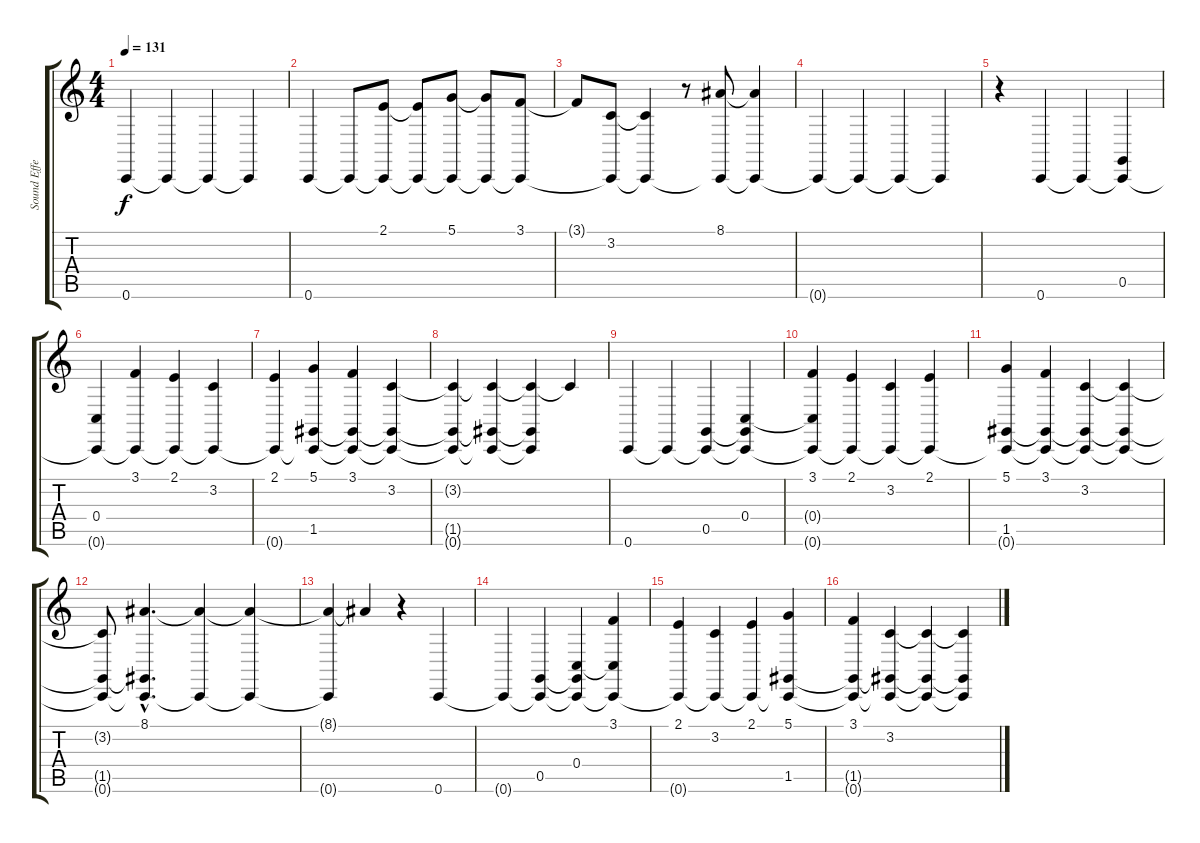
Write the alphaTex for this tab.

\track ("Sound Effects" "Sound Effe") {instrument acousticgrandpiano}
\staff {score tabs}
\tuning (D4 A3 F3 C3 G2 C2) {hide}
\ts (4 4)
\tempo 131
\clef g2
\ks c
0.6{t}.4{dy f} 0.6{t}.4 0.6{t}.4 0.6{t}.4 |
0.6.4 0.6{t}.8 (2.1 0.6{t}).8 (2.1{t} 0.6{t}).8 (5.1 0.6{t}).8 (5.1{t} 0.6{t}).8 (3.1 0.6{t}).8 |
3.1{t}.8 (3.2 0.6{t}).8 (3.2{t} 0.6{t}).4 r.8 (8.1 0.6{t}).8 (8.1{t} 0.6{t}).4 |
0.6{t}.4 0.6{t}.4 0.6{t}.4 0.6{t}.4 |
r.4 0.6.4 0.6{t}.4 (0.5 0.6{t}).4 |
(0.4 0.6{t}).4 (3.1 0.6{t}).4 (2.1 0.6{t}).4 (3.2 0.6{t}).4 |
(2.1 0.6{t}).4 (5.1 1.5 0.6{t}).4 (3.1 1.5{t} 0.6{t}).4 (3.2 1.5{t} 0.6{t}).4 |
(3.2{t} 1.5{t} 0.6{t}).4 (3.2{t} 1.5{t} 0.6{t}).4 (3.2{t} 1.5{t} 0.6{t}).4 3.2{t}.4 |
0.6.4 0.6{t}.4 (0.5 0.6{t}).4 (0.4 0.5{t} 0.6{t}).4 |
(3.1 0.4{t} 0.6{t}).4 (2.1 0.6{t}).4 (3.2 0.6{t}).4 (2.1 0.6{t}).4 |
(5.1 1.5 0.6{t}).4 (3.1 1.5{t} 0.6{t}).4 (3.2 1.5{t} 0.6{t}).4 (3.2{t} 1.5{t} 0.6{t}).4 |
(3.2{t} 1.5{t} 0.6{t}).8 (8.1{hac} 1.5{hac t} 0.6{hac t}).4{d} (8.1{t} 0.6{t}).4 (8.1{t} 0.6{t}).4 |
(8.1{t} 0.6{t}).4 8.1{t}.4 r.4 0.6.4 |
0.6{t}.4 (0.5 0.6{t}).4 (0.4 0.5{t} 0.6{t}).4 (3.1 0.4{t} 0.6{t}).4 |
(2.1 0.6{t}).4 (3.2 0.6{t}).4 (2.1 0.6{t}).4 (5.1 1.5 0.6{t}).4 |
(3.1 1.5{t} 0.6{t}).4 (3.2 1.5{t} 0.6{t}).4 (3.2{t} 1.5{t} 0.6{t}).4 (3.2{t} 1.5{t} 0.6{t}).4
